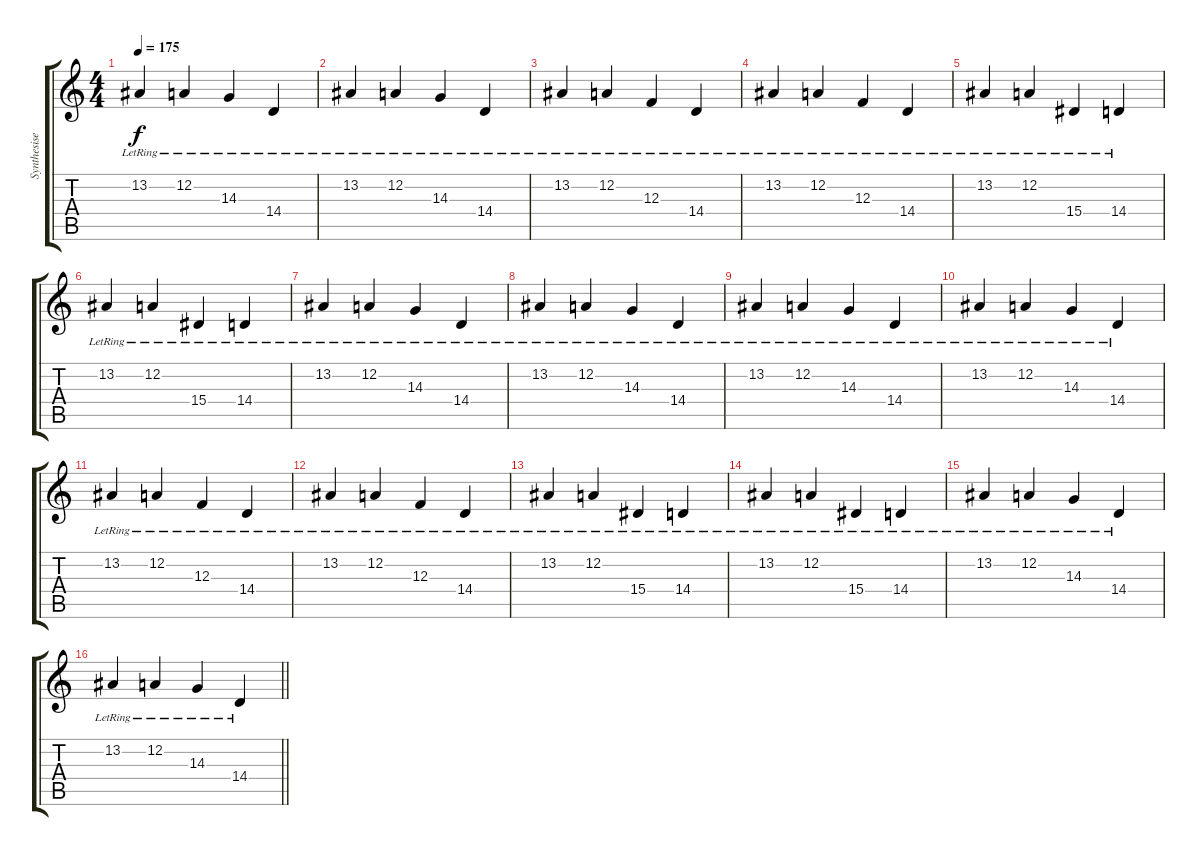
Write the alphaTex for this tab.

\track ("Synthesiser One" "Synthesise") {instrument electricpiano1}
\staff {score tabs}
\tuning (D4 A3 F3 C3 G2 C2) {hide}
\ts (4 4)
\tempo 175
\clef g2
\ks c
13.2{lr}.4{dy f} 12.2{lr}.4 14.3{lr}.4 14.4{lr}.4 |
13.2{lr}.4 12.2{lr}.4 14.3{lr}.4 14.4{lr}.4 |
13.2{lr}.4 12.2{lr}.4 12.3{lr}.4 14.4{lr}.4 |
13.2{lr}.4 12.2{lr}.4 12.3{lr}.4 14.4{lr}.4 |
13.2{lr}.4 12.2{lr}.4 15.4{lr}.4 14.4{lr}.4 |
13.2{lr}.4 12.2{lr}.4 15.4{lr}.4 14.4{lr}.4 |
13.2{lr}.4 12.2{lr}.4 14.3{lr}.4 14.4{lr}.4 |
13.2{lr}.4 12.2{lr}.4 14.3{lr}.4 14.4{lr}.4 |
13.2{lr}.4 12.2{lr}.4 14.3{lr}.4 14.4{lr}.4 |
13.2{lr}.4 12.2{lr}.4 14.3{lr}.4 14.4{lr}.4 |
13.2{lr}.4 12.2{lr}.4 12.3{lr}.4 14.4{lr}.4 |
13.2{lr}.4 12.2{lr}.4 12.3{lr}.4 14.4{lr}.4 |
13.2{lr}.4 12.2{lr}.4 15.4{lr}.4 14.4{lr}.4 |
13.2{lr}.4 12.2{lr}.4 15.4{lr}.4 14.4{lr}.4 |
13.2{lr}.4 12.2{lr}.4 14.3{lr}.4 14.4{lr}.4 |
\barLineRight lightlight
13.2{lr}.4 12.2{lr}.4 14.3{lr}.4 14.4{lr}.4
